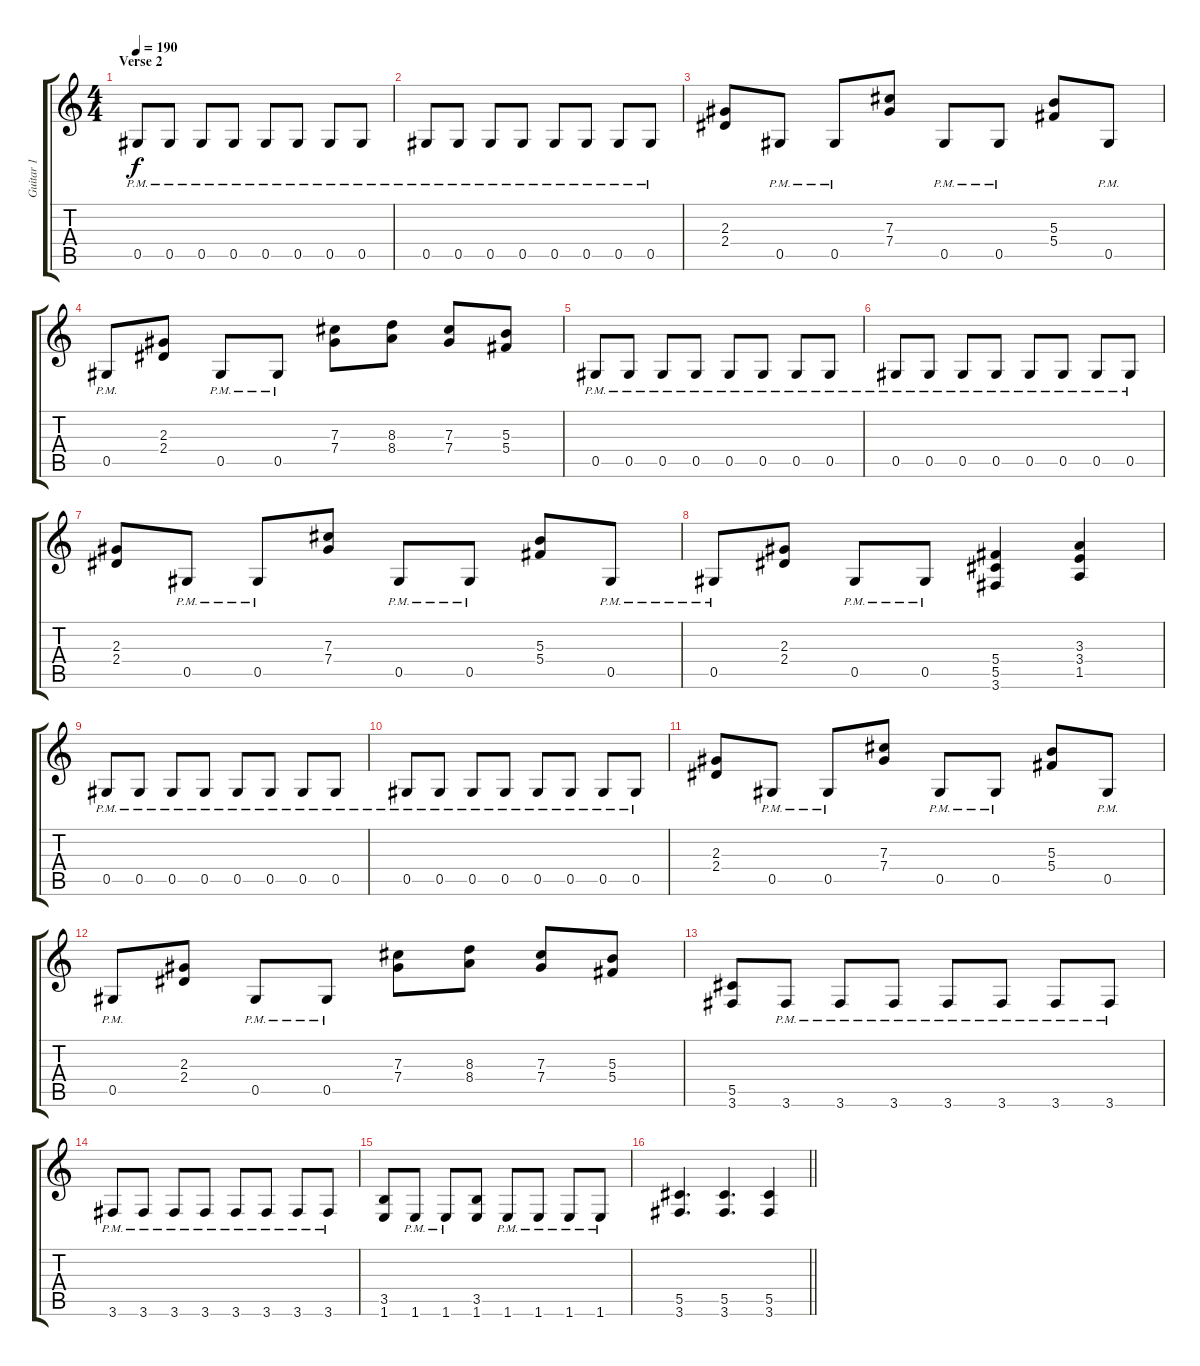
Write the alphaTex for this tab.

\track ("Guitar 1" "Guitar 1") {instrument distortionguitar}
\staff {score tabs}
\tuning (Eb4 Bb3 Gb3 Db3 Ab2 Eb2) {hide}
\ts (4 4)
\section ("" "Verse 2")
\tempo 190
\clef g2
\ks c
0.5{pm}.8{dy f} 0.5{pm}.8 0.5{pm}.8 0.5{pm}.8 0.5{pm}.8 0.5{pm}.8 0.5{pm}.8 0.5{pm}.8 |
0.5{pm}.8 0.5{pm}.8 0.5{pm}.8 0.5{pm}.8 0.5{pm}.8 0.5{pm}.8 0.5{pm}.8 0.5{pm}.8 |
(2.3 2.4).8 0.5{pm}.8 0.5{pm}.8 (7.3 7.4).8 0.5{pm}.8 0.5{pm}.8 (5.3 5.4).8 0.5{pm}.8 |
0.5{pm}.8 (2.3 2.4).8 0.5{pm}.8 0.5{pm}.8 (7.3 7.4).8 (8.3 8.4).8 (7.3 7.4).8 (5.3 5.4).8 |
0.5{pm}.8 0.5{pm}.8 0.5{pm}.8 0.5{pm}.8 0.5{pm}.8 0.5{pm}.8 0.5{pm}.8 0.5{pm}.8 |
0.5{pm}.8 0.5{pm}.8 0.5{pm}.8 0.5{pm}.8 0.5{pm}.8 0.5{pm}.8 0.5{pm}.8 0.5{pm}.8 |
(2.3 2.4).8 0.5{pm}.8 0.5{pm}.8 (7.3 7.4).8 0.5{pm}.8 0.5{pm}.8 (5.3 5.4).8 0.5{pm}.8 |
0.5{pm}.8 (2.3 2.4).8 0.5{pm}.8 0.5{pm}.8 (5.4 5.5 3.6).4 (3.3 3.4 1.5).4 |
0.5{pm}.8 0.5{pm}.8 0.5{pm}.8 0.5{pm}.8 0.5{pm}.8 0.5{pm}.8 0.5{pm}.8 0.5{pm}.8 |
0.5{pm}.8 0.5{pm}.8 0.5{pm}.8 0.5{pm}.8 0.5{pm}.8 0.5{pm}.8 0.5{pm}.8 0.5{pm}.8 |
(2.3 2.4).8 0.5{pm}.8 0.5{pm}.8 (7.3 7.4).8 0.5{pm}.8 0.5{pm}.8 (5.3 5.4).8 0.5{pm}.8 |
0.5{pm}.8 (2.3 2.4).8 0.5{pm}.8 0.5{pm}.8 (7.3 7.4).8 (8.3 8.4).8 (7.3 7.4).8 (5.3 5.4).8 |
(5.5 3.6).8 3.6{pm}.8 3.6{pm}.8 3.6{pm}.8 3.6{pm}.8 3.6{pm}.8 3.6{pm}.8 3.6{pm}.8 |
3.6{pm}.8 3.6{pm}.8 3.6{pm}.8 3.6{pm}.8 3.6{pm}.8 3.6{pm}.8 3.6{pm}.8 3.6{pm}.8 |
(3.5 1.6).8 1.6{pm}.8 1.6{pm}.8 (3.5 1.6).8 1.6{pm}.8 1.6{pm}.8 1.6{pm}.8 1.6{pm}.8 |
\barLineRight lightlight
(5.5 3.6).4{d} (5.5 3.6).4{d} (5.5 3.6).4
